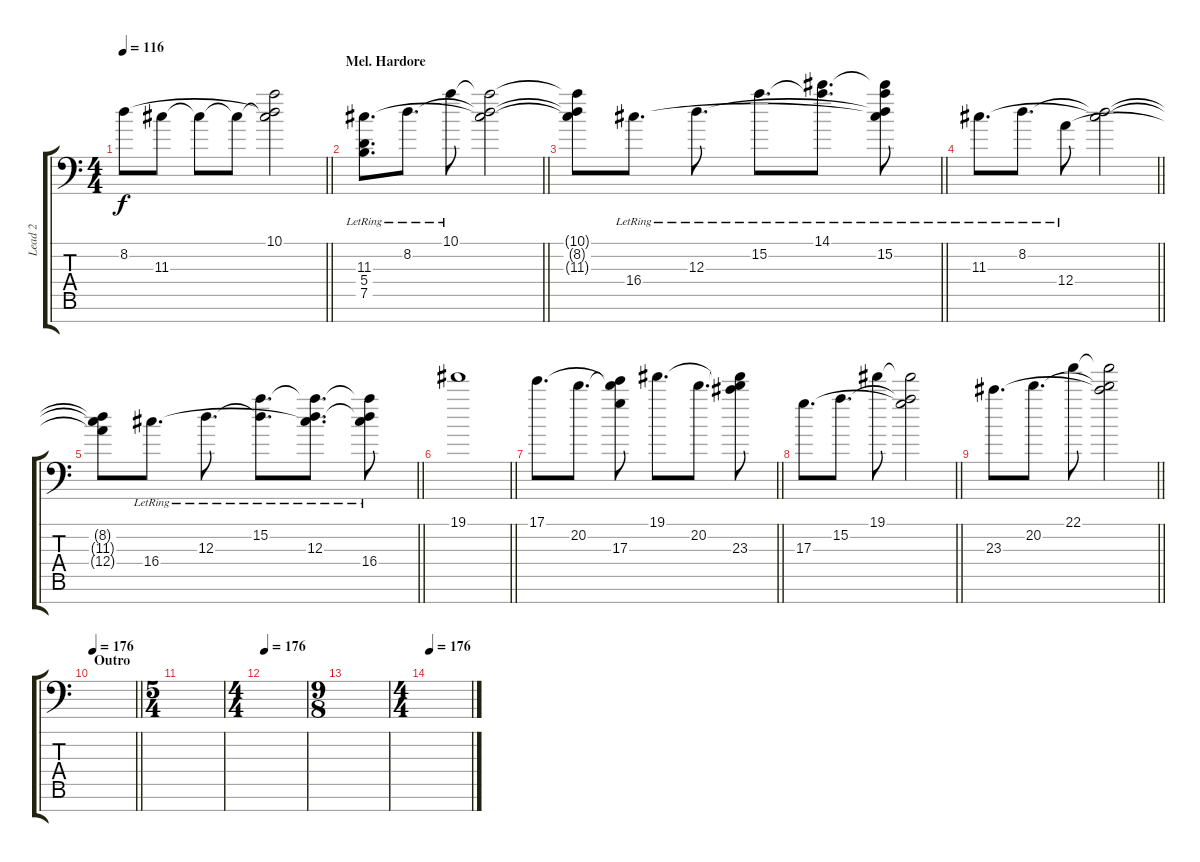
\track ("Lead 2" "Lead 2") {instrument distortionguitar}
\staff {score tabs}
\tuning (B3 Gb3 D3 A2 E2 A1 E1) {hide}
\ts (4 4)
\tempo 116
\clef f4
\barLineRight lightlight
\ks c
8.2{t}.8{dy f} 11.3.8 11.3{t}.8 11.3{t}.8 (10.1{t} 8.2{t} 11.3{t}).2 |
\section ("" "Mel. Hardore")
\barLineRight lightlight
(11.3{lr} 5.4{lr} 7.5{lr}).8{d} 8.2{lr}.8{d} 10.1{lr}.8 (10.1{t} 8.2{t} 11.3{t}).2 |
\barLineRight lightlight
(10.1{t} 8.2{t} 11.3{t}).8 16.4{lr}.8{d} 12.3{lr}.8{d} 15.2{lr}.8{d} (14.1{lr} 15.2{t}).8{d} (14.1{t} 15.2{lr} 12.3{t} 16.4{t}).8 |
\barLineRight lightlight
11.3{lr}.8{d} 8.2{lr}.8{d} 12.4{lr}.8 (8.2{t} 11.3{t}).2 |
\barLineRight lightlight
(8.2{t} 11.3{t} 12.4{t}).8 16.4{lr}.8{d} 12.3{lr}.8{d} (15.2{lr} 12.3{t}).8{d} (15.2{t} 12.3{lr} 16.4{t}).8{d} (15.2{t} 12.3{t} 16.4{lr}).8 |
\barLineRight lightlight
19.1.1 |
\barLineRight lightlight
17.1.8{d} 20.2.8{d} (17.1{t} 20.2{t} 17.3).8 19.1.8{d} 20.2.8{d} (19.1{t} 20.2{t} 23.3).8 |
\barLineRight lightlight
17.3.8{d} 15.2.8{d} 19.1.8 (19.1{t} 15.2{t} 17.3{t}).2 |
\barLineRight lightlight
23.3.8{d} 20.2.8{d} 22.1.8 (22.1{t} 20.2{t} 23.3{t}).2 |
\section ("" "Outro")
\tempo 176
\barLineRight lightlight
|
\ts (5 4)
|
\ts (4 4)
\tempo 176
|
\ts (9 8)
|
\ts (4 4)
\tempo 176
